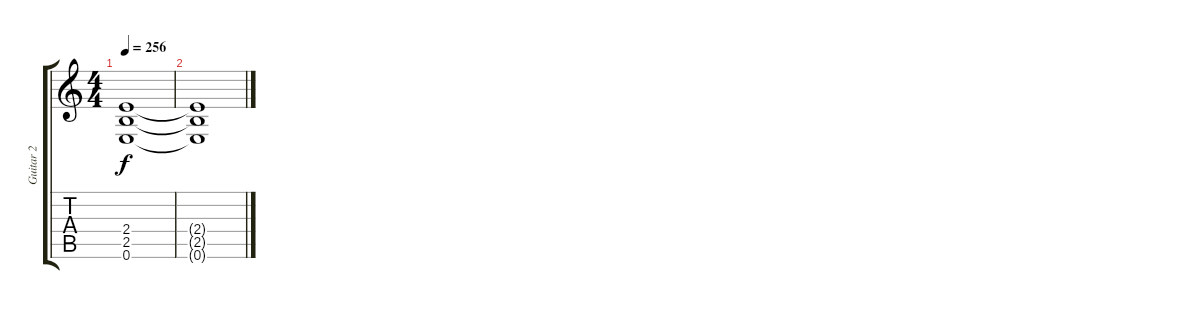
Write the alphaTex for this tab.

\track ("Guitar 2" "Guitar 2") {instrument electricguitarclean}
\staff {score tabs}
\tuning (E4 B3 G3 D3 A2 E2) {hide}
\ts (4 4)
\tempo 256
\clef g2
\ks c
(2.4{t} 2.5{t} 0.6{t}).1{dy f} |
(2.4{t} 2.5{t} 0.6{t}).1
